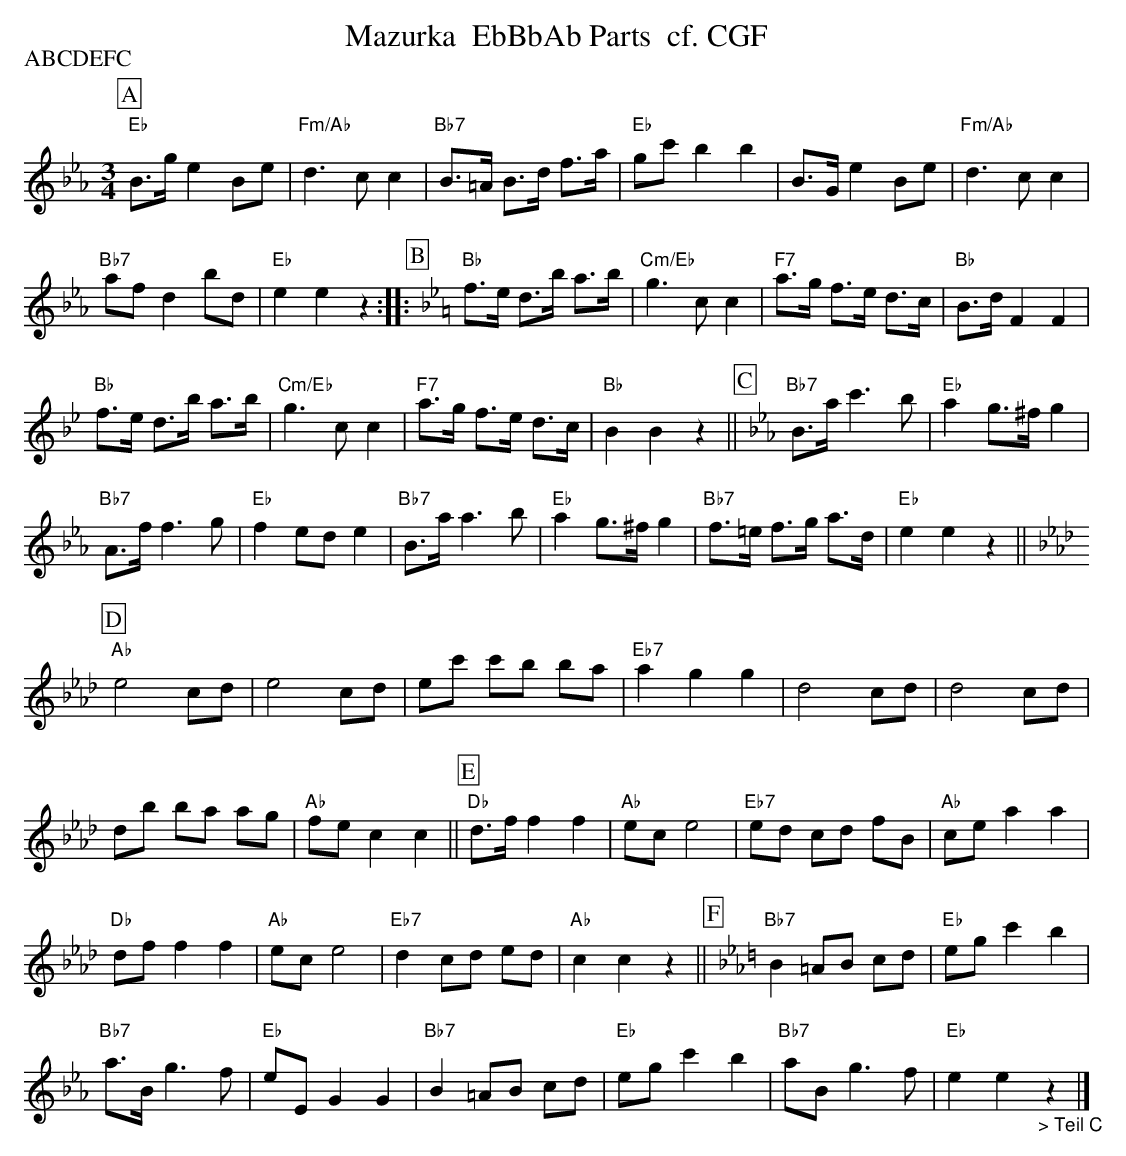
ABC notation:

X:1
T:Mazurka  EbBbAb Parts  cf. CGF
P:ABCDEFC
M:3/4
L:1/8
K:Ebmaj%%MIDI gchordon
[P:A] "Eb"B>ge2Be | "Fm/Ab"d3cc2 | "Bb7"B>=A B>d f>a | "Eb"gc'b2b2 | B>Ge2Be | "Fm/Ab"d3cc2 |
"Bb7"afd2bd | "Eb"e2e2z2 :: [P:B] [K:Bbmaj] "Bb"f>e d>b a>b | "Cm/Eb"g3cc2 | "F7"a>g f>e d>c | "Bb"B>d F2F2 |
"Bb"f>e d>b a>b | "Cm/Eb"g3cc2 | "F7"a>g f>e d>c | "Bb"B2B2z2 || [P:C] [K:Ebmaj] "Bb7"B>ac'3b | "Eb"a2g>^fg2 |
"Bb7"A>ff3g | "Eb"f2ede2 | "Bb7"B>aa3b | "Eb"a2g>^fg2 | "Bb7"f>=e f>g a>d | "Eb"e2e2z2 || [P:D] [K:Abmaj]
"Ab"e4cd | e4cd | ec' c'b ba | "Eb7"a2g2g2 | d4cd | d4cd |
db ba ag | "Ab"fec2c2 || [P:E] "Db"d>ff2f2 | "Ab"ece4 | "Eb7"ed cd fB | "Ab"cea2a2 |
"Db"dff2f2 | "Ab"ece4 | "Eb7"d2cd ed | "Ab"c2c2z2 || [P:F] [K:Ebmaj] "Bb7"B2=AB cd | "Eb"egc'2b2 |
"Bb7"a>B g3f | "Eb"eE G2G2 | "Bb7"B2=AB cd | "Eb"egc'2b2 | "Bb7"aBg3f | "Eb"e2e2"_> Teil C"z2 |]
